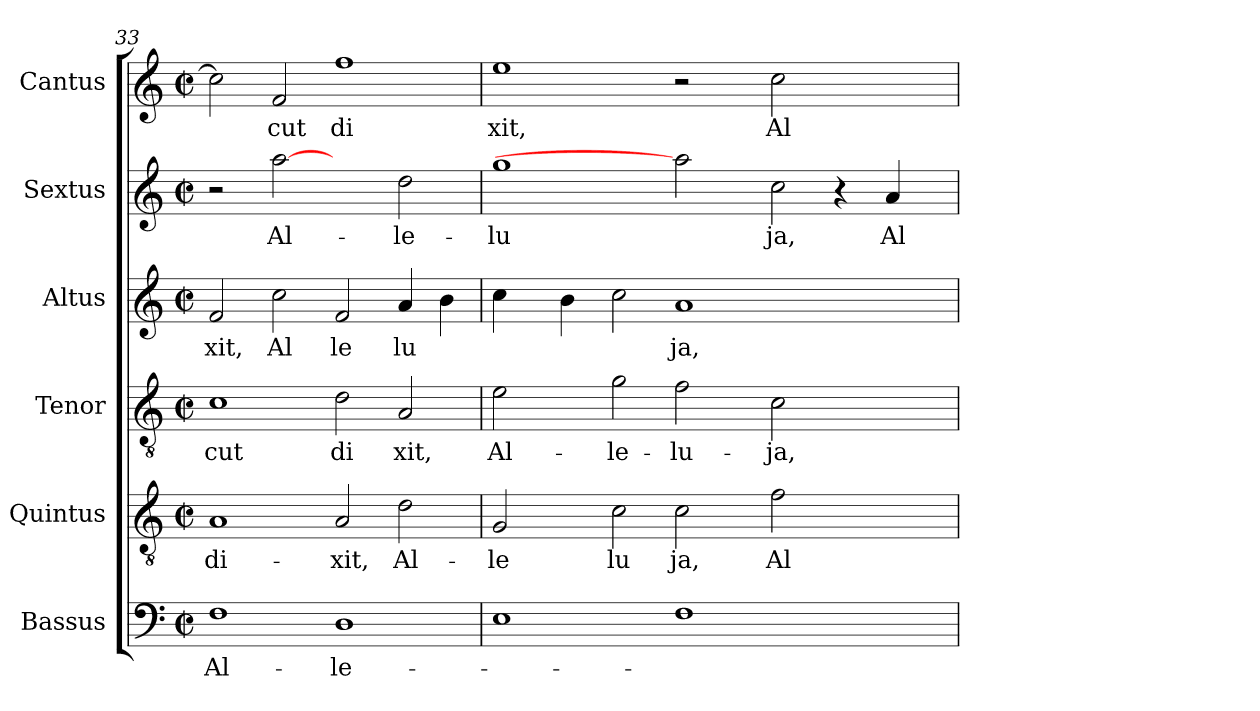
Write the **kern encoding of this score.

**kern	**text	**kern	**text	**kern	**text	**kern	**text	**kern	**text	**kern	**text
*part6	*part6	*part5	*part5	*part4	*part4	*part3	*part3	*part2	*part2	*part1	*part1
*staff6	*staff6	*staff5	*staff5	*staff4	*staff4	*staff3	*staff3	*staff2	*staff2	*staff1	*staff1
*I"Bassus	*	*I"Quintus	*	*I"Tenor	*	*I"Altus	*	*I"Sextus	*	*I"Cantus	*
*clefF4	*	*clefGv2	*	*clefGv2	*	*clefG2	*	*clefG2	*	*clefG2	*
*M2/2	*	*M2/2	*	*M2/2	*	*M2/2	*	*M2/2	*	*M2/2	*
*met(c|)	*	*met(c|)	*	*met(c|)	*	*met(c|)	*	*met(c|)	*	*met(c|)	*
=33	=33	=33	=33	=33	=33	=33	=33	=33	=33	=33	=33
!	!LO:LY:b:cj	!	!LO:LY:b:cj	!	!LO:LY:b:cj	!	!LO:LY:b:cj	!	!	!	!
1F	Al-	1A	di-	1c	cut	2f/	xit,	2r	.	2cc\]	.
!	!	!	!	!	!	!	!LO:LY:b:cj	!	!LO:LY:b:cj	!	!LO:LY:b:cj
.	.	.	.	.	.	2cc\	Al	[2aa	Al-	2f/	cut
!	!LO:LY:b:cj	!	!LO:LY:b:cj	!	!LO:LY:b:cj	!	!LO:LY:b:cj	!	!	!	!LO:LY:b:cj
1D	-le-	2A/	-xit,	2d\	di	2f/	le	2ryy	.	1ff	di
!	!	!	!LO:LY:b:cj	!	!LO:LY:b:cj	!	!LO:LY:b:cj	!	!LO:LY:b:cj	!	!
.	.	2d\	Al-	2A/	xit,	4a/	lu	2dd\	-le-	.	.
.	.	.	.	.	.	4b\	.	.	.	.	.
!!LO:PB:g=z
=34	=34	=34	=34	=34	=34	=34	=34	=34	=34	=34	=34
!	!	!	!LO:LY:b:cj	!	!LO:LY:b:cj	!	!	!	!LO:LY:b:cj	!	!LO:LY:b:cj
*^	*	*	*	*^	*	*	*	*	*	*	*
1E	8ryy	.	2G/	-le	2e\	4ryy	Al-	4cc\	.	1gg	-lu	1ee	xit,
.	16ryy	.	.	.	.	.	.	.	.	.	.	.	.
.	64ryy	.	.	.	.	.	.	.	.	.	.	.	.
.	1ryy	.	.	.	.	.	.	.	.	.	.	.	.
.	.	.	.	.	.	32.ryy	.	4b\	.	.	.	.	.
.	.	.	.	.	.	1ryy	.	.	.	.	.	.	.
!	!	!	!	!LO:LY:b:cj	!	!	!LO:LY:b:cj	!	!	!	!	!	!
.	.	.	2c\	lu	2g\	.	-le-	2cc\	.	.	.	.	.
!	!	!	!	!LO:LY:b:cj	!	!	!LO:LY:b:cj	!	!LO:LY:b:cj	!	!	!	!
1F	.	.	2c\	ja,	2f\	.	-lu-	1a	ja,	2aa]	.	2r	.
.	1ryy	.	.	.	.	.	.	.	.	.	.	.	.
.	.	.	.	.	.	1ryy	.	.	.	.	.	.	.
!	!	!	!	!LO:LY:b:cj	!	!	!LO:LY:b:cj	!	!	!	!LO:LY:b:cj	!	!LO:LY:b:cj
.	.	.	2f\	Al	2c\	.	-ja,	.	.	2cc\	ja,	2cc\	Al
2ryy	.	.	2ryy	.	2ryy	.	.	2ryy	.	4r	.	2ryy	.
.	4ryy	.	.	.	.	.	.	.	.	.	.	.	.
!	!	!	!	!	!	!	!	!	!	!	!LO:LY:b:cj	!	!
.	.	.	.	.	.	.	.	.	.	4a/	Al	.	.
.	.	.	.	.	.	8ryy	.	.	.	.	.	.	.
.	.	.	.	.	.	16ryy	.	.	.	.	.	.	.
.	32.ryy	.	.	.	.	.	.	.	.	.	.	.	.
.	.	.	.	.	.	64ryy	.	.	.	.	.	.	.
*v	*v	*	*	*	*v	*v	*	*	*	*	*	*	*
=	=	=	=	=	=	=	=	=	=	=	=
*-	*-	*-	*-	*-	*-	*-	*-	*-	*-	*-	*-
